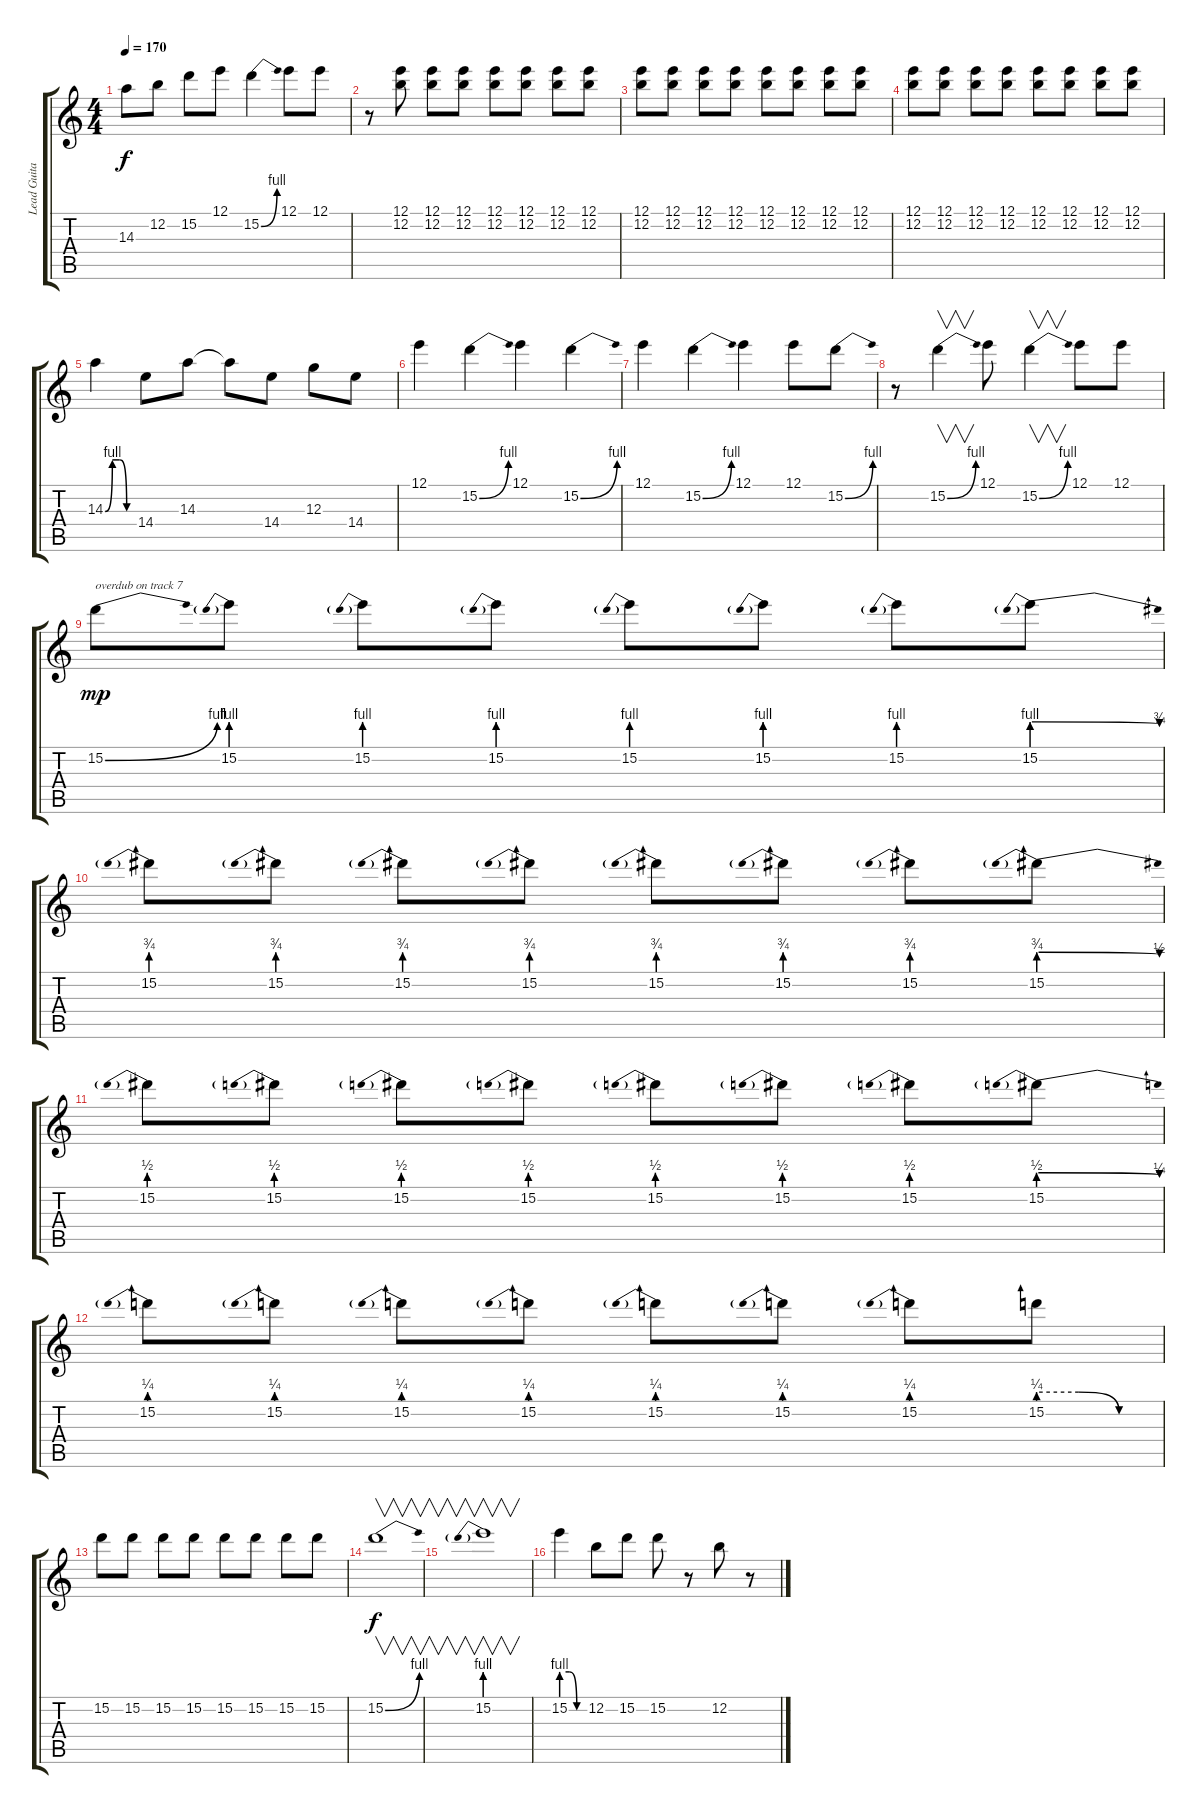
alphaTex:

\track ("Lead Guitar" "Lead Guita") {instrument overdrivenguitar}
\staff {score tabs}
\tuning (E4 B3 G3 D3 A2 E2) {hide}
\ts (4 4)
\tempo 170
\clef g2
\ks c
14.3.8{dy f} 12.2.8 15.2.8 12.1.8 15.2{be (bend 0 0 60 4)}.4 12.1.8 12.1.8 |
r.8 (12.1 12.2).8 (12.1 12.2).8 (12.1 12.2).8 (12.1 12.2).8 (12.1 12.2).8 (12.1 12.2).8 (12.1 12.2).8 |
(12.1 12.2).8 (12.1 12.2).8 (12.1 12.2).8 (12.1 12.2).8 (12.1 12.2).8 (12.1 12.2).8 (12.1 12.2).8 (12.1 12.2).8 |
(12.1 12.2).8 (12.1 12.2).8 (12.1 12.2).8 (12.1 12.2).8 (12.1 12.2).8 (12.1 12.2).8 (12.1 12.2).8 (12.1 12.2).8 |
14.3{be (custom 0 0 15 4 30 4 45 0 60 0)}.4 14.4.8 14.3.8 14.3{t}.8 14.4.8 12.3.8 14.4.8 |
12.1.4 15.2{be (bend 0 0 60 4)}.4 12.1.4 15.2{be (bend 0 0 60 4)}.4 |
12.1.4 15.2{be (bend 0 0 60 4)}.4 12.1.4 12.1.8 15.2{be (bend 0 0 60 4)}.8 |
r.8 15.2{be (bend 0 0 60 4)}.4{v} 12.1.8 15.2{be (bend 0 0 60 4)}.4{v} 12.1.8 12.1.8 |
15.2{be (bend 0 0 60 4)}.8{txt "overdub on track 7" dy mp} 15.2{be (prebend 0 4 60 4)}.8 15.2{be (prebend 0 4 60 4)}.8 15.2{be (prebend 0 4 60 4)}.8 15.2{be (prebend 0 4 60 4)}.8 15.2{be (prebend 0 4 60 4)}.8 15.2{be (prebend 0 4 60 4)}.8 15.2{be (prebendrelease 0 4 60 3)}.8 |
15.2{be (prebend 0 3 60 3)}.8 15.2{be (prebend 0 3 60 3)}.8 15.2{be (prebend 0 3 60 3)}.8 15.2{be (prebend 0 3 60 3)}.8 15.2{be (prebend 0 3 60 3)}.8 15.2{be (prebend 0 3 60 3)}.8 15.2{be (prebend 0 3 60 3)}.8 15.2{be (prebendrelease 0 3 60 2)}.8 |
15.2{be (prebend 0 2 60 2)}.8 15.2{be (prebend 0 2 60 2)}.8 15.2{be (prebend 0 2 60 2)}.8 15.2{be (prebend 0 2 60 2)}.8 15.2{be (prebend 0 2 60 2)}.8 15.2{be (prebend 0 2 60 2)}.8 15.2{be (prebend 0 2 60 2)}.8 15.2{be (prebendrelease 0 2 60 1)}.8 |
15.2{be (prebend 0 1 60 1)}.8 15.2{be (prebend 0 1 60 1)}.8 15.2{be (prebend 0 1 60 1)}.8 15.2{be (prebend 0 1 60 1)}.8 15.2{be (prebend 0 1 60 1)}.8 15.2{be (prebend 0 1 60 1)}.8 15.2{be (prebend 0 1 60 1)}.8 15.2{be (custom 0 1 20 1 40 0 60 0)}.8 |
15.2.8 15.2.8 15.2.8 15.2.8 15.2.8 15.2.8 15.2.8 15.2.8 |
15.2{be (bend 0 0 60 4)}.1{v dy f volume 9} |
15.2{be (prebend 0 4 60 4)}.1{v} |
15.2{be (custom 0 4 20 4 40 0 60 0)}.4{volume 6} 12.2.8 15.2.8 15.2.8 r.8 12.2.8 r.8
